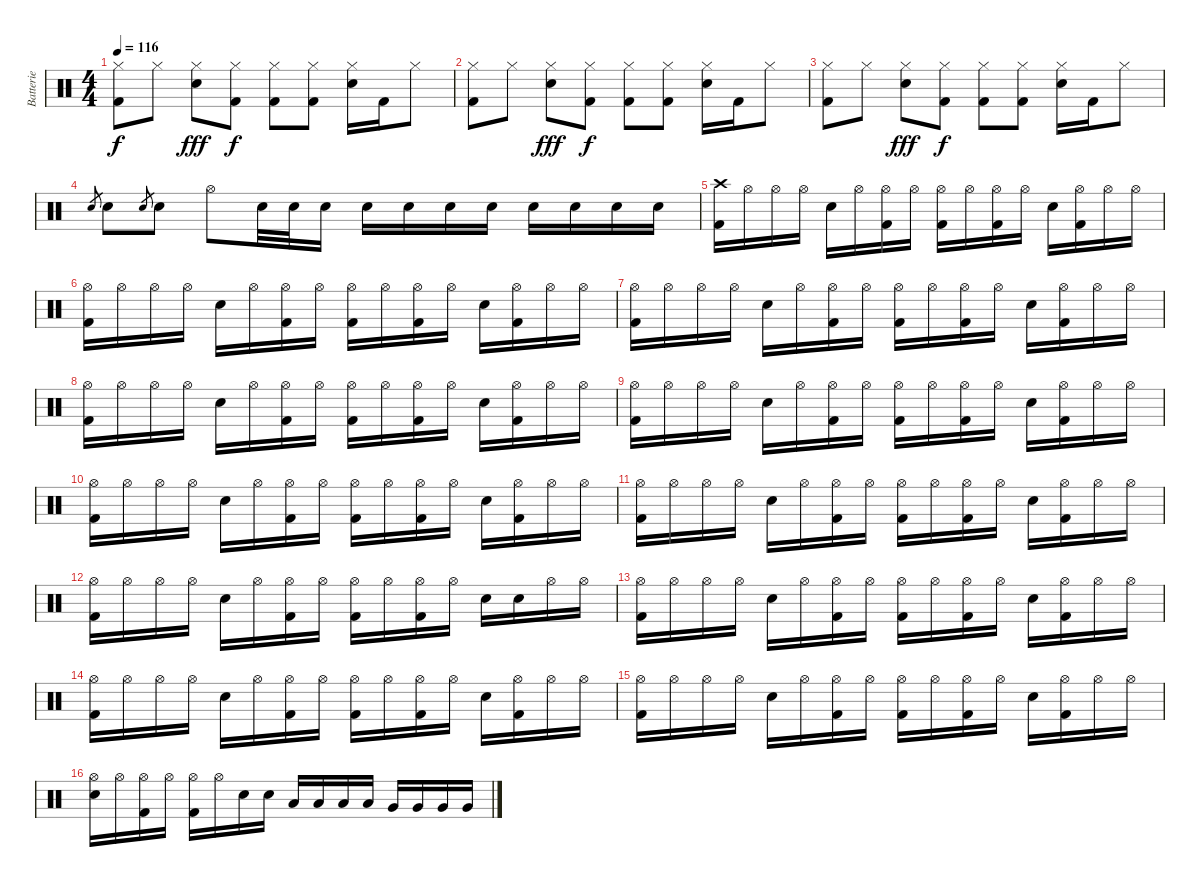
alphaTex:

\track ("Batterie" "Batterie") {instrument percussion}
\staff {score}
\articulation defaults
\ts (4 4)
\tempo 116
\clef neutral
\ks c
("Hi-Hat (closed)" "Kick (hit) 2").8{dy f} "Hi-Hat (closed)".8 ("Hi-Hat (closed)" "Electric Snare (hit)").8{dy fff} ("Hi-Hat (closed)" "Kick (hit) 2").8{dy f} ("Hi-Hat (closed)" "Kick (hit) 2").8 ("Hi-Hat (closed)" "Kick (hit) 2").8 ("Hi-Hat (closed)" "Electric Snare (hit)").16 "Kick (hit) 2".16 "Hi-Hat (closed)".8 |
("Hi-Hat (closed)" "Kick (hit) 2").8 "Hi-Hat (closed)".8 ("Hi-Hat (closed)" "Electric Snare (hit)").8{dy fff} ("Hi-Hat (closed)" "Kick (hit) 2").8{dy f} ("Hi-Hat (closed)" "Kick (hit) 2").8 ("Hi-Hat (closed)" "Kick (hit) 2").8 ("Hi-Hat (closed)" "Electric Snare (hit)").16 "Kick (hit) 2".16 "Hi-Hat (closed)".8 |
("Hi-Hat (closed)" "Kick (hit) 2").8 "Hi-Hat (closed)".8 ("Hi-Hat (closed)" "Electric Snare (hit)").8{dy fff} ("Hi-Hat (closed)" "Kick (hit) 2").8{dy f} ("Hi-Hat (closed)" "Kick (hit) 2").8 ("Hi-Hat (closed)" "Kick (hit) 2").8 ("Hi-Hat (closed)" "Electric Snare (hit)").16 "Kick (hit) 2".16 "Hi-Hat (closed)".8 |
"Electric Snare (hit)".8{gr} "Electric Snare (hit)".8 "Electric Snare (hit)".8{gr} "Electric Snare (hit)".8 "Hi-Hat (open)".8 "Electric Snare (hit)".32 "Electric Snare (hit)".32 "Electric Snare (hit)".16 "Electric Snare (hit)".16 "Electric Snare (hit)".16 "Electric Snare (hit)".16 "Electric Snare (hit)".16 "Electric Snare (hit)".16 "Electric Snare (hit)".16 "Electric Snare (hit)".16 "Electric Snare (hit)".16 |
("Crash high (hit)" "Kick (hit) 2").16 "Hi-Hat (open)".16 "Hi-Hat (open)".16 "Hi-Hat (open)".16 "Electric Snare (hit)".16 "Hi-Hat (open)".16 ("Hi-Hat (open)" "Kick (hit) 2").16 "Hi-Hat (open)".16 ("Hi-Hat (open)" "Kick (hit) 2").16 "Hi-Hat (open)".16 ("Hi-Hat (open)" "Kick (hit) 2").16 "Hi-Hat (open)".16 "Electric Snare (hit)".16 ("Hi-Hat (open)" "Kick (hit) 2").16 "Hi-Hat (open)".16 "Hi-Hat (open)".16 |
("Hi-Hat (open)" "Kick (hit) 2").16 "Hi-Hat (open)".16 "Hi-Hat (open)".16 "Hi-Hat (open)".16 "Electric Snare (hit)".16 "Hi-Hat (open)".16 ("Hi-Hat (open)" "Kick (hit) 2").16 "Hi-Hat (open)".16 ("Hi-Hat (open)" "Kick (hit) 2").16 "Hi-Hat (open)".16 ("Hi-Hat (open)" "Kick (hit) 2").16 "Hi-Hat (open)".16 "Electric Snare (hit)".16 ("Hi-Hat (open)" "Kick (hit) 2").16 "Hi-Hat (open)".16 "Hi-Hat (open)".16 |
("Hi-Hat (open)" "Kick (hit) 2").16 "Hi-Hat (open)".16 "Hi-Hat (open)".16 "Hi-Hat (open)".16 "Electric Snare (hit)".16 "Hi-Hat (open)".16 ("Hi-Hat (open)" "Kick (hit) 2").16 "Hi-Hat (open)".16 ("Hi-Hat (open)" "Kick (hit) 2").16 "Hi-Hat (open)".16 ("Hi-Hat (open)" "Kick (hit) 2").16 "Hi-Hat (open)".16 "Electric Snare (hit)".16 ("Hi-Hat (open)" "Kick (hit) 2").16 "Hi-Hat (open)".16 "Hi-Hat (open)".16 |
("Hi-Hat (open)" "Kick (hit) 2").16 "Hi-Hat (open)".16 "Hi-Hat (open)".16 "Hi-Hat (open)".16 "Electric Snare (hit)".16 "Hi-Hat (open)".16 ("Hi-Hat (open)" "Kick (hit) 2").16 "Hi-Hat (open)".16 ("Hi-Hat (open)" "Kick (hit) 2").16 "Hi-Hat (open)".16 ("Hi-Hat (open)" "Kick (hit) 2").16 "Hi-Hat (open)".16 "Electric Snare (hit)".16 ("Hi-Hat (open)" "Kick (hit) 2").16 "Hi-Hat (open)".16 "Hi-Hat (open)".16 |
("Hi-Hat (open)" "Kick (hit) 2").16 "Hi-Hat (open)".16 "Hi-Hat (open)".16 "Hi-Hat (open)".16 "Electric Snare (hit)".16 "Hi-Hat (open)".16 ("Hi-Hat (open)" "Kick (hit) 2").16 "Hi-Hat (open)".16 ("Hi-Hat (open)" "Kick (hit) 2").16 "Hi-Hat (open)".16 ("Hi-Hat (open)" "Kick (hit) 2").16 "Hi-Hat (open)".16 "Electric Snare (hit)".16 ("Hi-Hat (open)" "Kick (hit) 2").16 "Hi-Hat (open)".16 "Hi-Hat (open)".16 |
("Hi-Hat (open)" "Kick (hit) 2").16 "Hi-Hat (open)".16 "Hi-Hat (open)".16 "Hi-Hat (open)".16 "Electric Snare (hit)".16 "Hi-Hat (open)".16 ("Hi-Hat (open)" "Kick (hit) 2").16 "Hi-Hat (open)".16 ("Hi-Hat (open)" "Kick (hit) 2").16 "Hi-Hat (open)".16 ("Hi-Hat (open)" "Kick (hit) 2").16 "Hi-Hat (open)".16 "Electric Snare (hit)".16 ("Hi-Hat (open)" "Kick (hit) 2").16 "Hi-Hat (open)".16 "Hi-Hat (open)".16 |
("Hi-Hat (open)" "Kick (hit) 2").16 "Hi-Hat (open)".16 "Hi-Hat (open)".16 "Hi-Hat (open)".16 "Electric Snare (hit)".16 "Hi-Hat (open)".16 ("Hi-Hat (open)" "Kick (hit) 2").16 "Hi-Hat (open)".16 ("Hi-Hat (open)" "Kick (hit) 2").16 "Hi-Hat (open)".16 ("Hi-Hat (open)" "Kick (hit) 2").16 "Hi-Hat (open)".16 "Electric Snare (hit)".16 ("Hi-Hat (open)" "Kick (hit) 2").16 "Hi-Hat (open)".16 "Hi-Hat (open)".16 |
("Hi-Hat (open)" "Kick (hit) 2").16 "Hi-Hat (open)".16 "Hi-Hat (open)".16 "Hi-Hat (open)".16 "Electric Snare (hit)".16 "Hi-Hat (open)".16 ("Hi-Hat (open)" "Kick (hit) 2").16 "Hi-Hat (open)".16 ("Hi-Hat (open)" "Kick (hit) 2").16 "Hi-Hat (open)".16 ("Hi-Hat (open)" "Kick (hit) 2").16 "Hi-Hat (open)".16 "Electric Snare (hit)".16 "Electric Snare (hit)".16 "Hi-Hat (open)".16 "Hi-Hat (open)".16 |
("Hi-Hat (open)" "Kick (hit) 2").16 "Hi-Hat (open)".16 "Hi-Hat (open)".16 "Hi-Hat (open)".16 "Electric Snare (hit)".16 "Hi-Hat (open)".16 ("Hi-Hat (open)" "Kick (hit) 2").16 "Hi-Hat (open)".16 ("Hi-Hat (open)" "Kick (hit) 2").16 "Hi-Hat (open)".16 ("Hi-Hat (open)" "Kick (hit) 2").16 "Hi-Hat (open)".16 "Electric Snare (hit)".16 ("Hi-Hat (open)" "Kick (hit) 2").16 "Hi-Hat (open)".16 "Hi-Hat (open)".16 |
("Hi-Hat (open)" "Kick (hit) 2").16 "Hi-Hat (open)".16 "Hi-Hat (open)".16 "Hi-Hat (open)".16 "Electric Snare (hit)".16 "Hi-Hat (open)".16 ("Hi-Hat (open)" "Kick (hit) 2").16 "Hi-Hat (open)".16 ("Hi-Hat (open)" "Kick (hit) 2").16 "Hi-Hat (open)".16 ("Hi-Hat (open)" "Kick (hit) 2").16 "Hi-Hat (open)".16 "Electric Snare (hit)".16 ("Hi-Hat (open)" "Kick (hit) 2").16 "Hi-Hat (open)".16 "Hi-Hat (open)".16 |
("Hi-Hat (open)" "Kick (hit) 2").16 "Hi-Hat (open)".16 "Hi-Hat (open)".16 "Hi-Hat (open)".16 "Electric Snare (hit)".16 "Hi-Hat (open)".16 ("Hi-Hat (open)" "Kick (hit) 2").16 "Hi-Hat (open)".16 ("Hi-Hat (open)" "Kick (hit) 2").16 "Hi-Hat (open)".16 ("Hi-Hat (open)" "Kick (hit) 2").16 "Hi-Hat (open)".16 "Electric Snare (hit)".16 ("Hi-Hat (open)" "Kick (hit) 2").16 "Hi-Hat (open)".16 "Hi-Hat (open)".16 |
("Hi-Hat (open)" "Electric Snare (hit)").16 "Hi-Hat (open)".16 ("Hi-Hat (open)" "Kick (hit) 2").16 "Hi-Hat (open)".16 ("Hi-Hat (open)" "Kick (hit) 2").16 "Hi-Hat (open)".16 "Electric Snare (hit)".16 "Electric Snare (hit)".16 "Low Floor Tom (hit)".16 "Low Floor Tom (hit)".16 "Low Floor Tom (hit)".16 "Low Floor Tom (hit)".16 "Very Low Tom (hit)".16 "Very Low Tom (hit)".16 "Very Low Tom (hit)".16 "Very Low Tom (hit)".16
